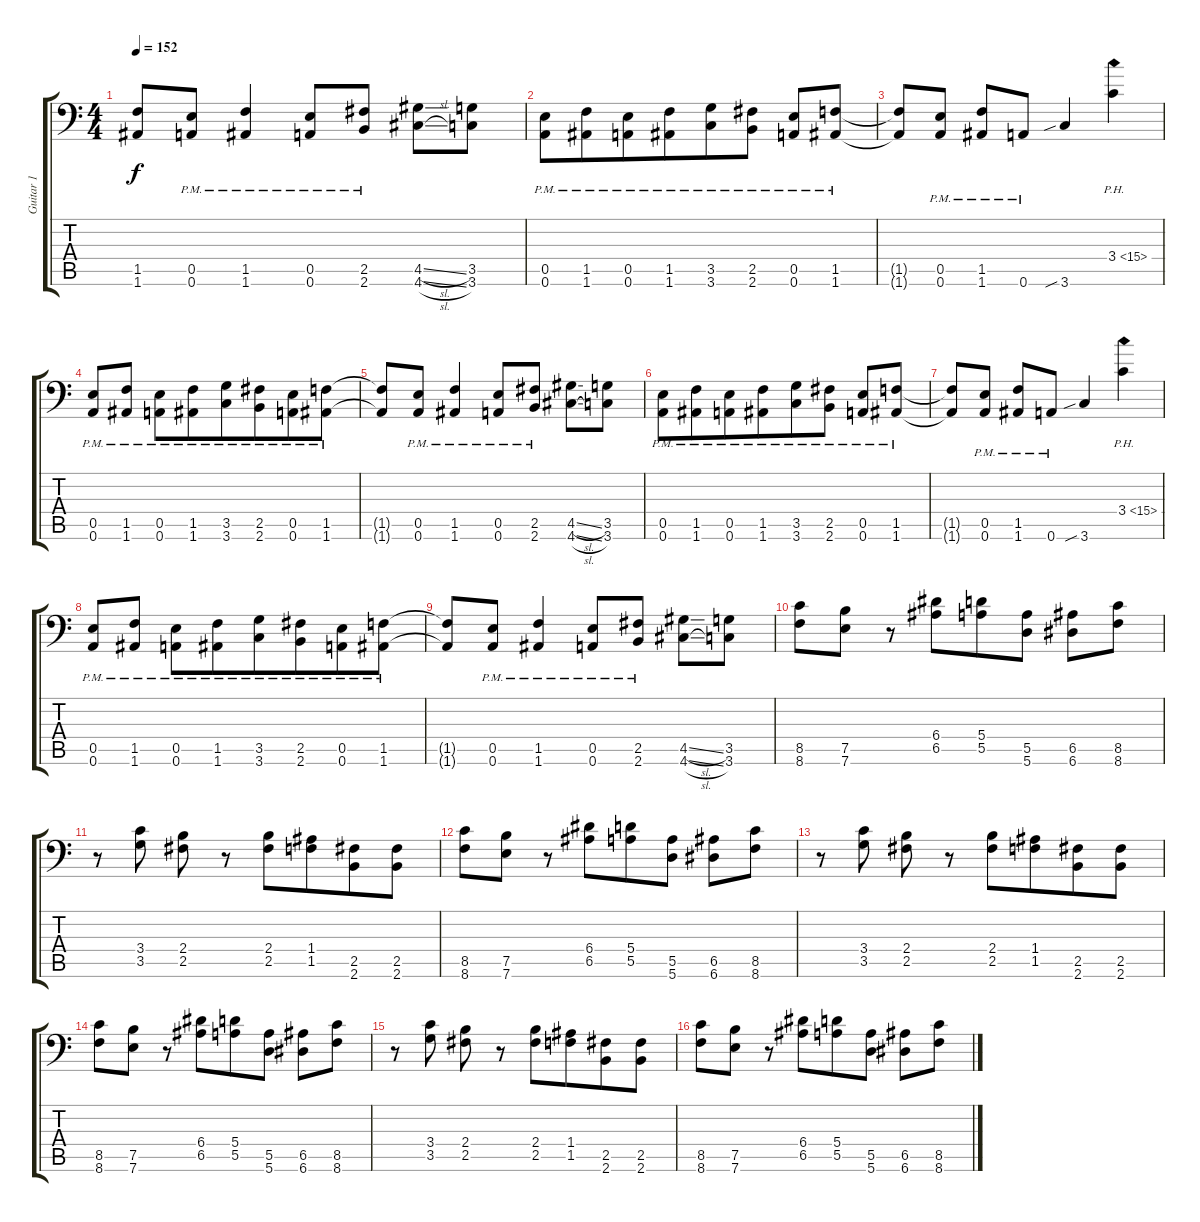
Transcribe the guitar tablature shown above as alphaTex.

\track ("Guitar 1" "Guitar 1") {instrument distortionguitar}
\staff {score tabs}
\tuning (B3 Gb3 D3 A2 E2 A1) {hide}
\ts (4 4)
\tempo 152
\clef f4
\ks c
(1.5{t} 1.6{t}).8{dy f beam merge} (0.5{pm} 0.6{pm}).8 (1.5{pm} 1.6{pm}).4{beam merge} (0.5{pm} 0.6{pm}).8 (2.5{pm} 2.6{pm}).8 (4.5{sl} 4.6{sl}).8 (3.5 3.6).8 |
(0.5{pm} 0.6{pm}).8{beam merge} (1.5{pm} 1.6{pm}).8{beam merge} (0.5{pm} 0.6{pm}).8{beam merge} (1.5{pm} 1.6{pm}).8{beam merge} (3.5{pm} 3.6{pm}).8{beam merge} (2.5{pm} 2.6{pm}).8 (0.5{pm} 0.6{pm}).8 (1.5{pm} 1.6{pm}).8 |
(1.5{t} 1.6{t}).8 (0.5{pm} 0.6{pm}).8 (1.5{pm} 1.6{pm}).8 0.6{pm}.8 3.6{sib}.4 3.4{ph 12}.4 |
(0.5{pm} 0.6{pm}).8{beam merge} (1.5{pm} 1.6{pm}).8 (0.5{pm} 0.6{pm}).8 (1.5{pm} 1.6{pm}).8{beam merge} (3.5{pm} 3.6{pm}).8 (2.5{pm} 2.6{pm}).8{beam merge} (0.5{pm} 0.6{pm}).8 (1.5{pm} 1.6{pm}).8 |
(1.5{t} 1.6{t}).8{beam merge} (0.5{pm} 0.6{pm}).8 (1.5{pm} 1.6{pm}).4{beam merge} (0.5{pm} 0.6{pm}).8 (2.5{pm} 2.6{pm}).8 (4.5{sl} 4.6{sl}).8 (3.5 3.6).8 |
(0.5{pm} 0.6{pm}).8{beam merge} (1.5{pm} 1.6{pm}).8{beam merge} (0.5{pm} 0.6{pm}).8{beam merge} (1.5{pm} 1.6{pm}).8{beam merge} (3.5{pm} 3.6{pm}).8{beam merge} (2.5{pm} 2.6{pm}).8 (0.5{pm} 0.6{pm}).8 (1.5{pm} 1.6{pm}).8 |
(1.5{t} 1.6{t}).8 (0.5{pm} 0.6{pm}).8 (1.5{pm} 1.6{pm}).8 0.6{pm}.8 3.6{sib}.4 3.4{ph 12}.4 |
(0.5{pm} 0.6{pm}).8{beam merge} (1.5{pm} 1.6{pm}).8 (0.5{pm} 0.6{pm}).8 (1.5{pm} 1.6{pm}).8{beam merge} (3.5{pm} 3.6{pm}).8 (2.5{pm} 2.6{pm}).8{beam merge} (0.5{pm} 0.6{pm}).8 (1.5{pm} 1.6{pm}).8 |
(1.5{t} 1.6{t}).8{beam merge} (0.5{pm} 0.6{pm}).8 (1.5{pm} 1.6{pm}).4{beam merge} (0.5{pm} 0.6{pm}).8 (2.5{pm} 2.6{pm}).8 (4.5{sl} 4.6{sl}).8 (3.5 3.6).8 |
(8.5 8.6).8 (7.5 7.6).8 r.8 (6.4 6.5).8{beam merge} (5.4 5.5).8 (5.5 5.6).8 (6.5 6.6).8 (8.5 8.6).8 |
r.8 (3.4 3.5).8 (2.4 2.5).8 r.8 (2.4 2.5).8{beam merge} (1.4 1.5).8{beam merge} (2.5 2.6).8 (2.5 2.6).8 |
(8.5 8.6).8 (7.5 7.6).8 r.8 (6.4 6.5).8{beam merge} (5.4 5.5).8 (5.5 5.6).8 (6.5 6.6).8 (8.5 8.6).8 |
r.8 (3.4 3.5).8 (2.4 2.5).8 r.8 (2.4 2.5).8{beam merge} (1.4 1.5).8{beam merge} (2.5 2.6).8 (2.5 2.6).8 |
(8.5 8.6).8 (7.5 7.6).8 r.8 (6.4 6.5).8{beam merge} (5.4 5.5).8 (5.5 5.6).8 (6.5 6.6).8 (8.5 8.6).8 |
r.8 (3.4 3.5).8 (2.4 2.5).8 r.8 (2.4 2.5).8{beam merge} (1.4 1.5).8{beam merge} (2.5 2.6).8 (2.5 2.6).8 |
(8.5 8.6).8 (7.5 7.6).8 r.8 (6.4 6.5).8{beam merge} (5.4 5.5).8 (5.5 5.6).8 (6.5 6.6).8 (8.5 8.6).8
